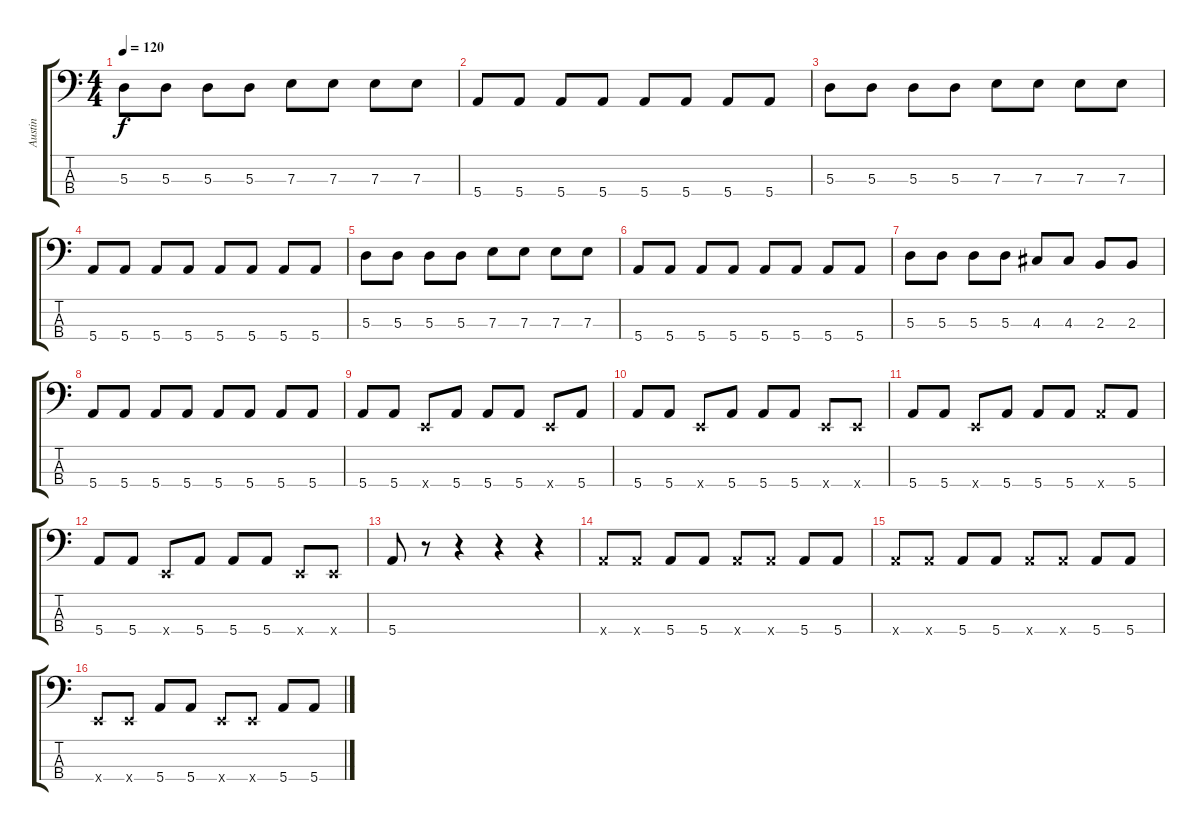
\track ("Austin" "Austin") {instrument electricbassfinger}
\staff {score tabs}
\tuning (G2 D2 A1 E1) {hide}
\ts (4 4)
\tempo 120
\clef f4
\ks c
5.3.8{dy f} 5.3.8 5.3.8 5.3.8 7.3.8 7.3.8 7.3.8 7.3.8 |
5.4.8 5.4.8 5.4.8 5.4.8 5.4.8 5.4.8 5.4.8 5.4.8 |
5.3.8 5.3.8 5.3.8 5.3.8 7.3.8 7.3.8 7.3.8 7.3.8 |
5.4.8 5.4.8 5.4.8 5.4.8 5.4.8 5.4.8 5.4.8 5.4.8 |
5.3.8 5.3.8 5.3.8 5.3.8 7.3.8 7.3.8 7.3.8 7.3.8 |
5.4.8 5.4.8 5.4.8 5.4.8 5.4.8 5.4.8 5.4.8 5.4.8 |
5.3.8 5.3.8 5.3.8 5.3.8 4.3.8 4.3.8 2.3.8 2.3.8 |
5.4.8 5.4.8 5.4.8 5.4.8 5.4.8 5.4.8 5.4.8 5.4.8 |
5.4.8 5.4.8 0.4{x}.8 5.4.8 5.4.8 5.4.8 0.4{x}.8 5.4.8 |
5.4.8 5.4.8 0.4{x}.8 5.4.8 5.4.8 5.4.8 0.4{x}.8 0.4{x}.8 |
5.4.8 5.4.8 0.4{x}.8 5.4.8 5.4.8 5.4.8 5.4{x}.8 5.4.8 |
5.4.8 5.4.8 0.4{x}.8 5.4.8 5.4.8 5.4.8 0.4{x}.8 0.4{x}.8 |
5.4.8 r.8 r.4 r.4 r.4 |
5.4{x}.8 5.4{x}.8 5.4.8 5.4.8 5.4{x}.8 5.4{x}.8 5.4.8 5.4.8 |
5.4{x}.8 5.4{x}.8 5.4.8 5.4.8 5.4{x}.8 5.4{x}.8 5.4.8 5.4.8 |
0.4{x}.8 0.4{x}.8 5.4.8 5.4.8 0.4{x}.8 0.4{x}.8 5.4.8 5.4.8
